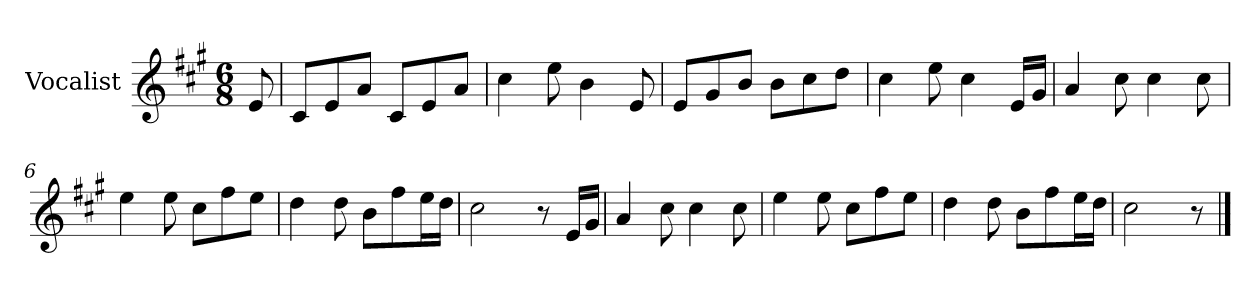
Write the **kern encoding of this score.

**kern
*part1
*staff1
*I"Vocalist
*k[f#c#g#]
*A:
*M6/8
=
8e
=1
8c#L
8e
8aJ
8c#L
8e
8aJ
=2
4cc#
8ee
4b
8e
=3
8eL
8g#
8bJ
8bL
8cc#
8ddJ
=4
4cc#
8ee
4cc#
16eLL
16g#JJ
=5
4a
8cc#
4cc#
8cc#
=6
4ee
8ee
8cc#L
8ff#
8eeJ
=7
4dd
8dd
8bL
8ff#
16eeL
16ddJJ
=8
2cc#
8r
16eLL
16g#JJ
=9
4a
8cc#
4cc#
8cc#
=10
4ee
8ee
8cc#L
8ff#
8eeJ
=11
4dd
8dd
8bL
8ff#
16eeL
16ddJJ
=12
2cc#
8r
==
*-
